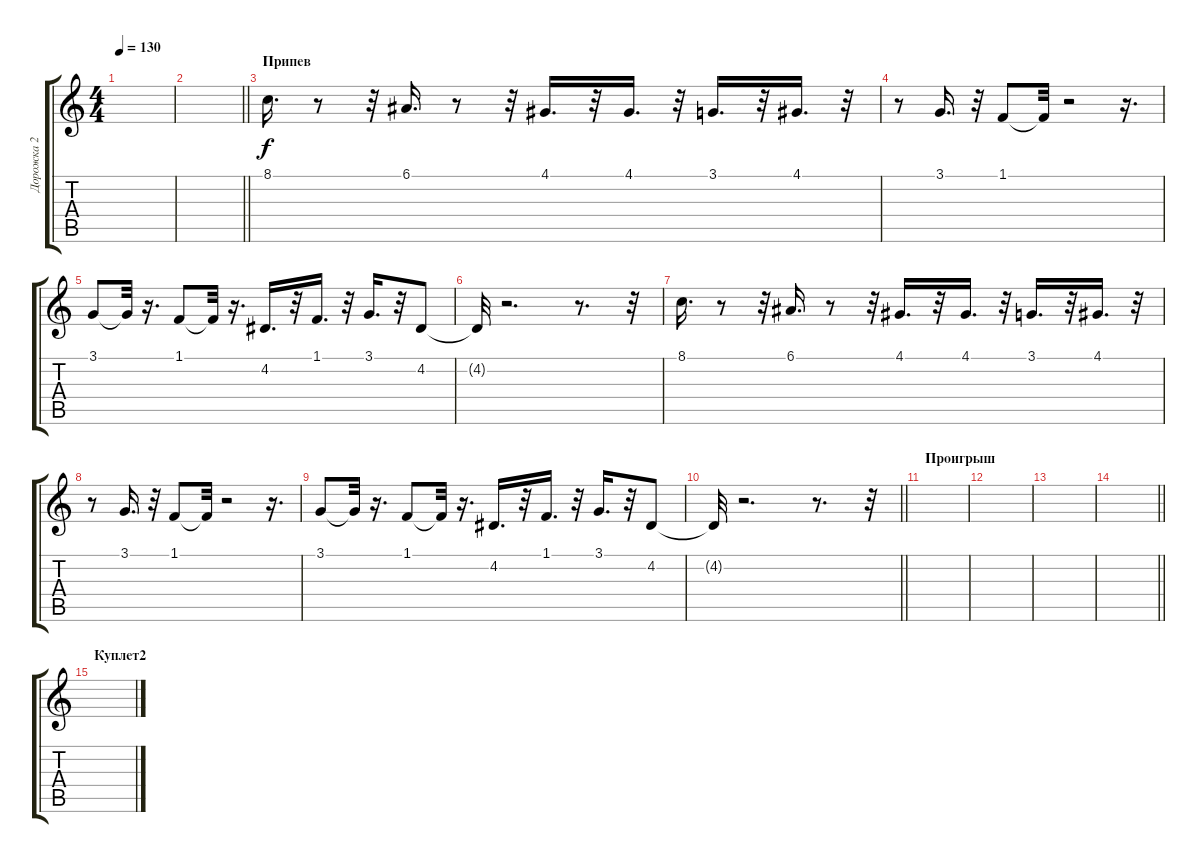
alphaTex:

\track ("Дорожка 2" "Дорожка 2") {instrument flute}
\staff {score tabs}
\tuning (E4 B3 G3 D3 A2 E2) {hide}
\ts (4 4)
\tempo 130
\clef g2
\ks c
|
\barLineRight lightlight
|
\section ("" "Припев")
8.1.16{d} r.8 r.32 6.1.16{d} r.8 r.32 4.1.16{d} r.32 4.1.16{d} r.32 3.1.16{d} r.32 4.1.16{d} r.32 |
r.8 3.1.16{d} r.32 1.1.8 1.1{t}.32 r.2 r.16{d} |
3.1.8 3.1{t}.32 r.16{d} 1.1.8 1.1{t}.32 r.16{d} 4.2.16{d} r.32 1.1.16{d} r.32 3.1.16{d} r.32 4.2.8 |
4.2{t}.32 r.2{d} r.8{d} r.32 |
8.1.16{d} r.8 r.32 6.1.16{d} r.8 r.32 4.1.16{d} r.32 4.1.16{d} r.32 3.1.16{d} r.32 4.1.16{d} r.32 |
r.8 3.1.16{d} r.32 1.1.8 1.1{t}.32 r.2 r.16{d} |
3.1.8 3.1{t}.32 r.16{d} 1.1.8 1.1{t}.32 r.16{d} 4.2.16{d} r.32 1.1.16{d} r.32 3.1.16{d} r.32 4.2.8 |
\barLineRight lightlight
4.2{t}.32 r.2{d} r.8{d} r.32 |
\section ("" "Проигрыш")
|
|
|
\barLineRight lightlight
|
\section ("" "Куплет2")
